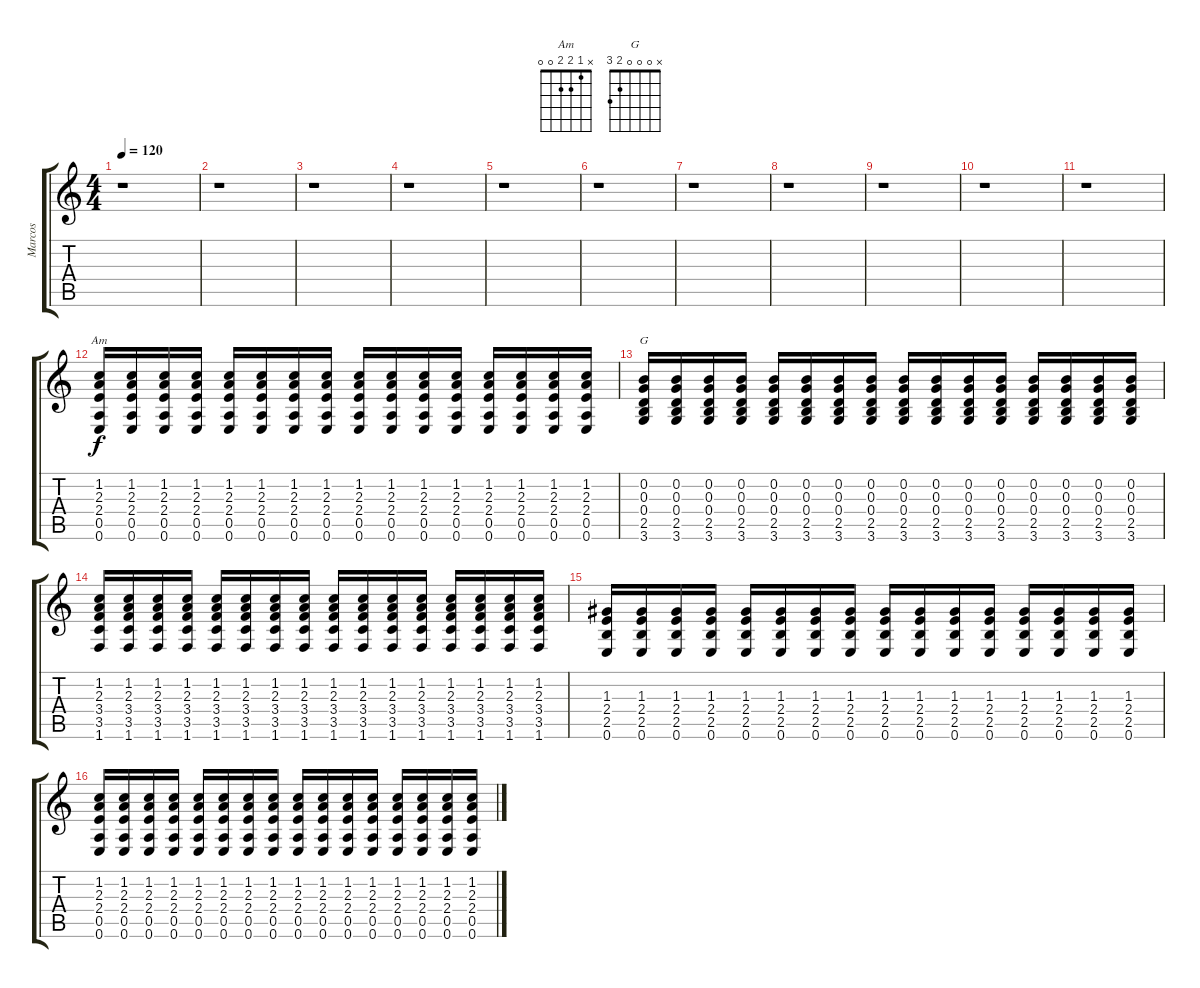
\track ("Marcos" "Marcos") {instrument overdrivenguitar}
\staff {score tabs}
\tuning (E4 B3 G3 D3 A2 E2) {hide}
\chord ("Am" x 1 2 2 0 0)
\chord ("G" x 0 0 0 2 3)
\ts (4 4)
\tempo 120
\clef g2
\ks c
r.1{dy f} |
r.1 |
r.1 |
r.1 |
r.1 |
r.1 |
r.1 |
r.1 |
r.1 |
r.1 |
r.1 |
(1.2 2.3 2.4 0.5 0.6).16{ch "Am"} (1.2 2.3 2.4 0.5 0.6).16 (1.2 2.3 2.4 0.5 0.6).16 (1.2 2.3 2.4 0.5 0.6).16 (1.2 2.3 2.4 0.5 0.6).16 (1.2 2.3 2.4 0.5 0.6).16 (1.2 2.3 2.4 0.5 0.6).16 (1.2 2.3 2.4 0.5 0.6).16 (1.2 2.3 2.4 0.5 0.6).16 (1.2 2.3 2.4 0.5 0.6).16 (1.2 2.3 2.4 0.5 0.6).16 (1.2 2.3 2.4 0.5 0.6).16 (1.2 2.3 2.4 0.5 0.6).16 (1.2 2.3 2.4 0.5 0.6).16 (1.2 2.3 2.4 0.5 0.6).16 (1.2 2.3 2.4 0.5 0.6).16 |
(0.2 0.3 0.4 2.5 3.6).16{ch "G"} (0.2 0.3 0.4 2.5 3.6).16 (0.2 0.3 0.4 2.5 3.6).16 (0.2 0.3 0.4 2.5 3.6).16 (0.2 0.3 0.4 2.5 3.6).16 (0.2 0.3 0.4 2.5 3.6).16 (0.2 0.3 0.4 2.5 3.6).16 (0.2 0.3 0.4 2.5 3.6).16 (0.2 0.3 0.4 2.5 3.6).16 (0.2 0.3 0.4 2.5 3.6).16 (0.2 0.3 0.4 2.5 3.6).16 (0.2 0.3 0.4 2.5 3.6).16 (0.2 0.3 0.4 2.5 3.6).16 (0.2 0.3 0.4 2.5 3.6).16 (0.2 0.3 0.4 2.5 3.6).16 (0.2 0.3 0.4 2.5 3.6).16 |
(1.2 2.3 3.4 3.5 1.6).16 (1.2 2.3 3.4 3.5 1.6).16 (1.2 2.3 3.4 3.5 1.6).16 (1.2 2.3 3.4 3.5 1.6).16 (1.2 2.3 3.4 3.5 1.6).16 (1.2 2.3 3.4 3.5 1.6).16 (1.2 2.3 3.4 3.5 1.6).16 (1.2 2.3 3.4 3.5 1.6).16 (1.2 2.3 3.4 3.5 1.6).16 (1.2 2.3 3.4 3.5 1.6).16 (1.2 2.3 3.4 3.5 1.6).16 (1.2 2.3 3.4 3.5 1.6).16 (1.2 2.3 3.4 3.5 1.6).16 (1.2 2.3 3.4 3.5 1.6).16 (1.2 2.3 3.4 3.5 1.6).16 (1.2 2.3 3.4 3.5 1.6).16 |
(1.3 2.4 2.5 0.6).16 (1.3 2.4 2.5 0.6).16 (1.3 2.4 2.5 0.6).16 (1.3 2.4 2.5 0.6).16 (1.3 2.4 2.5 0.6).16 (1.3 2.4 2.5 0.6).16 (1.3 2.4 2.5 0.6).16 (1.3 2.4 2.5 0.6).16 (1.3 2.4 2.5 0.6).16 (1.3 2.4 2.5 0.6).16 (1.3 2.4 2.5 0.6).16 (1.3 2.4 2.5 0.6).16 (1.3 2.4 2.5 0.6).16 (1.3 2.4 2.5 0.6).16 (1.3 2.4 2.5 0.6).16 (1.3 2.4 2.5 0.6).16 |
(1.2 2.3 2.4 0.5 0.6).16 (1.2 2.3 2.4 0.5 0.6).16 (1.2 2.3 2.4 0.5 0.6).16 (1.2 2.3 2.4 0.5 0.6).16 (1.2 2.3 2.4 0.5 0.6).16 (1.2 2.3 2.4 0.5 0.6).16 (1.2 2.3 2.4 0.5 0.6).16 (1.2 2.3 2.4 0.5 0.6).16 (1.2 2.3 2.4 0.5 0.6).16 (1.2 2.3 2.4 0.5 0.6).16 (1.2 2.3 2.4 0.5 0.6).16 (1.2 2.3 2.4 0.5 0.6).16 (1.2 2.3 2.4 0.5 0.6).16 (1.2 2.3 2.4 0.5 0.6).16 (1.2 2.3 2.4 0.5 0.6).16 (1.2 2.3 2.4 0.5 0.6).16
